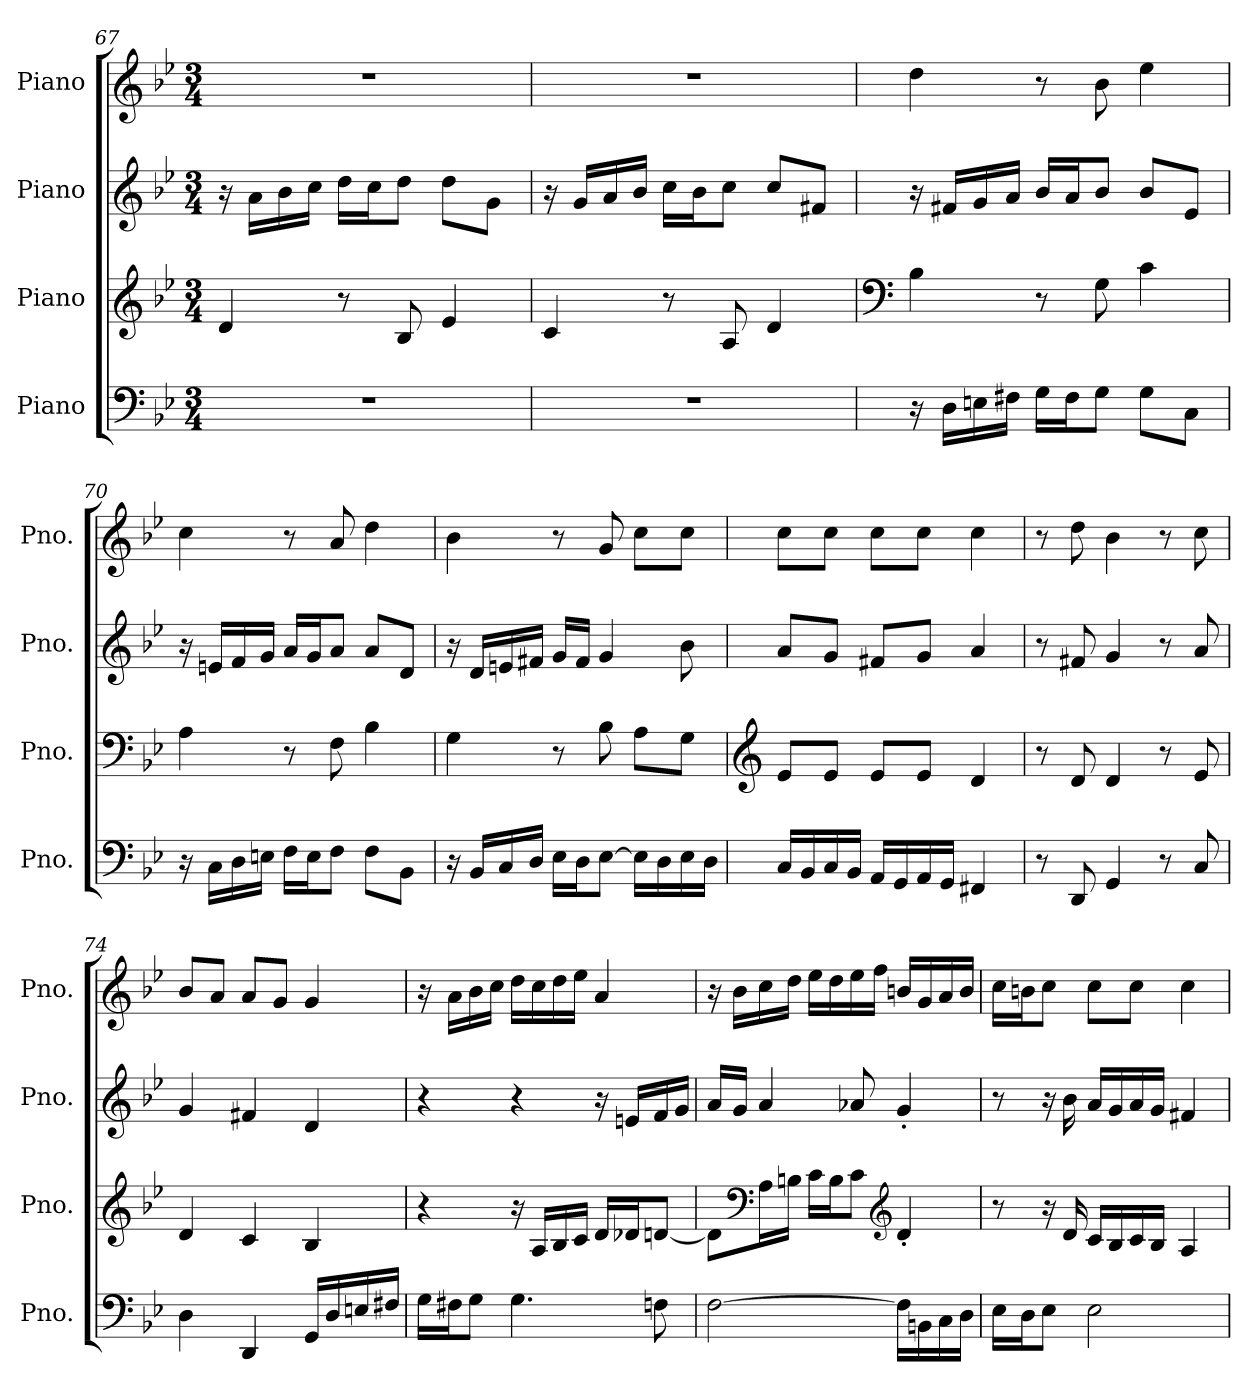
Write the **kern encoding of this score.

**kern	**kern	**kern	**kern
*part4	*part3	*part2	*part1
*staff4	*staff3	*staff2	*staff1
*I"Piano	*I"Piano	*I"Piano	*I"Piano
*I'Pno.	*I'Pno.	*I'Pno.	*I'Pno.
!!LO:LB:g=z
*clefF4	*clefG2	*clefG2	*clefG2
*k[b-e-]	*k[b-e-]	*k[b-e-]	*k[b-e-]
*M3/4	*M3/4	*M3/4	*M3/4
=67	=67	=67	=67
2.r	4d/	16r	2.r
.	.	16a\LL	.
.	.	16b-\	.
.	.	16cc\JJ	.
.	8r	16dd\LL	.
.	.	16cc\J	.
.	8B-/	8dd\J	.
.	4e-/	8dd\L	.
.	.	8g\J	.
=68	=68	=68	=68
2.r	4c/	16r	2.r
.	.	16g/LL	.
.	.	16a/	.
.	.	16b-/JJ	.
.	8r	16cc\LL	.
.	.	16b-\J	.
.	8A/	8cc\J	.
.	4d/	8cc/L	.
.	.	8f#X/J	.
=69	=69	=69	=69
*	*clefF4	*	*
16r	4B-\	16r	4dd\
16D\LL	.	16f#X/LL	.
16En\	.	16g/	.
16F#X\JJ	.	16a/JJ	.
16G\LL	8r	16b-/LL	8r
16F#\J	.	16a/J	.
8G\J	8G\	8b-/J	8b-\
8G\L	4c\	8b-/L	4ee-\
8C\J	.	8e-/J	.
=70	=70	=70	=70
16r	4A\	16r	4cc\
16C\LL	.	16en/LL	.
16D\	.	16f/	.
16En\JJ	.	16g/JJ	.
16F\LL	8r	16a/LL	8r
16E\J	.	16g/J	.
8F\J	8F\	8a/J	8a/
8F\L	4B-\	8a/L	4dd\
8BB-\J	.	8d/J	.
!!LO:LB:g=z
=71	=71	=71	=71
16r	4G\	16r	4b-\
16BB-/LL	.	16d/LL	.
16C/	.	16en/	.
16D/JJ	.	16f#X/JJ	.
16E-\LL	8r	16g/LL	8r
16D\J	.	16f#/JJ	.
[8E-\J	8B-\	4g/	8g/
16E-\LL]	8A\L	.	8cc\L
16D\	.	.	.
16E-\	8G\J	8b-\	8cc\J
16D\JJ	.	.	.
=72	=72	=72	=72
*	*clefG2	*	*
16C/LL	8e-/L	8a/L	8cc\L
16BB-/	.	.	.
16C/	8e-/J	8g/J	8cc\J
16BB-/JJ	.	.	.
16AA/LL	8e-/L	8f#X/L	8cc\L
16GG/	.	.	.
16AA/	8e-/J	8g/J	8cc\J
16GG/JJ	.	.	.
4FF#X/	4d/	4a/	4cc\
=73	=73	=73	=73
8r	8r	8r	8r
8DD/	8d/	8f#X/	8dd\
4GG/	4d/	4g/	4b-\
8r	8r	8r	8r
8C/	8e-/	8a/	8cc\
=74	=74	=74	=74
4D\	4d/	4g/	8b-/L
.	.	.	8a/J
4DD/	4c/	4f#X/	8a/L
.	.	.	8g/J
16GG/LL	4B-/	4d/	4g/
16D/	.	.	.
16En/	.	.	.
16F#X/JJ	.	.	.
!!LO:PB:g=z
=75	=75	=75	=75
16G\LL	4r	4r	16r
16F#X\J	.	.	16a\LL
8G\J	.	.	16b-\
.	.	.	16cc\JJ
4.G\	16r	4r	16dd\LL
.	16A/LL	.	16cc\
.	16B-/	.	16dd\
.	16c/JJ	.	16ee-\JJ
.	16d/LL	16r	4a/
.	16d-X/J	16en/LL	.
8Fn\	[8dn/J	16f/	.
.	.	16g/JJ	.
=76	=76	=76	=76
[2F\	8d\L]	16a/LL	16r
.	.	16g/JJ	16b-\LL
*	*clefF4	*	*
.	16A\L	4a/	16cc\
.	16Bn\JJ	.	16dd\JJ
.	16c\LL	.	16ee-\LL
.	16B\J	.	16dd\
.	8c\J	8a-X/	16ee-\
.	.	.	16ff\JJ
*	*clefG2	*	*
16F\LL]	4d'/	4g'/	16bn/LL
16BBn\	.	.	16g/
16C\	.	.	16a/
16D\JJ	.	.	16b/JJ
=77	=77	=77	=77
16E-\LL	8r	8r	16cc\LL
16D\J	.	.	16bn\J
8E-\J	16r	16r	8cc\J
.	16d/	16b-\	.
2E-\	16c/LL	16a/LL	8cc\L
.	16B-/	16g/	.
.	16c/	16a/	8cc\J
.	16B-/JJ	16g/JJ	.
.	4A/	4f#X/	4cc\
=	=	=	=
*-	*-	*-	*-
